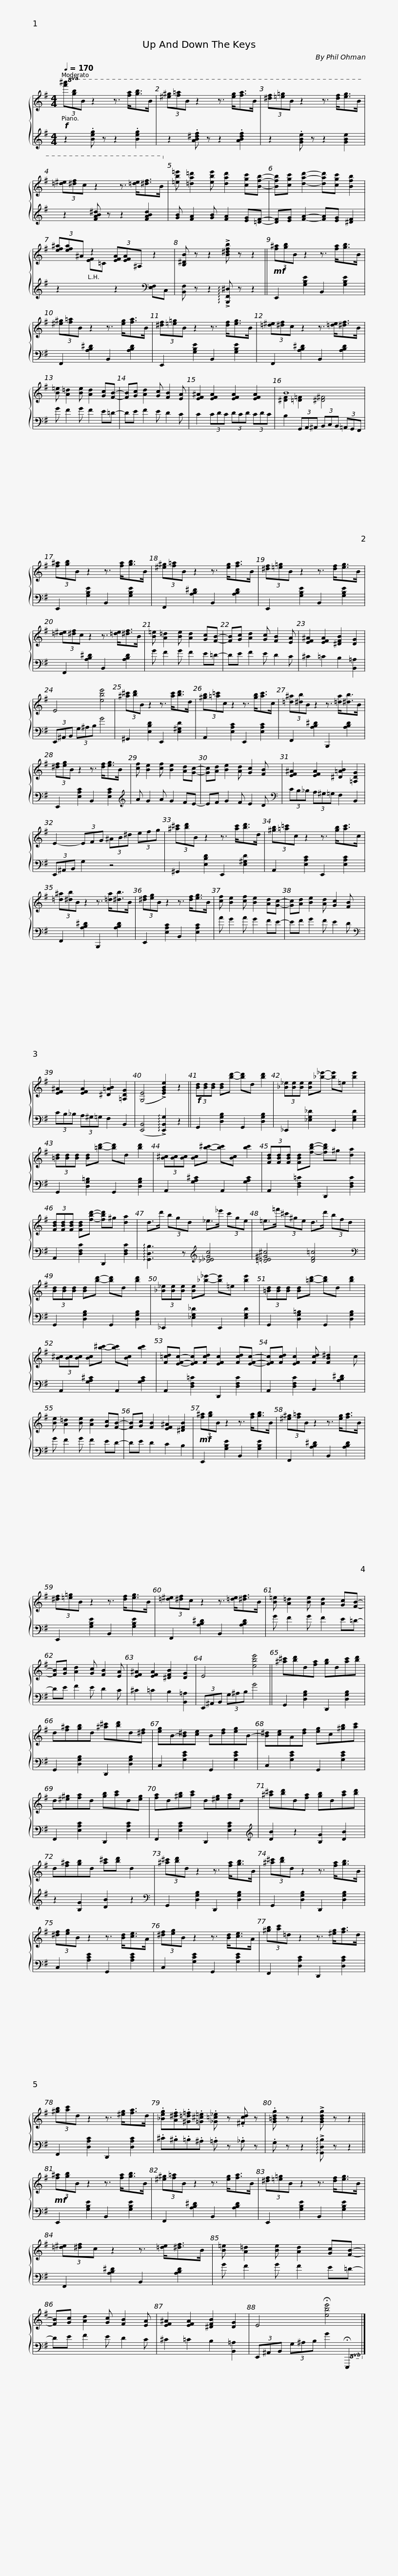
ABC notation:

X:1
%%score { ( 1 3 ) | 2 }
L:1/8
Q:1/4=170
M:4/4
I:linebreak $
K:G
V:1 treble
V:3 treble
V:2 treble
V:1
!f!!8va(! (3[f'^a'][g'b']b z2 z3/2 [f'a']<[g'b']b/ | (3[^e'^g'][f'=a']b z2 z3/2 [e'g']<[f'a']b/ | (3[^d'f'][=e'=g']b z2 z3/2 [d'f']<[e'g']b/ | (3[=d'^e'][^d'f']c' z2 z3/2 [=d'e']<[^d'f']b/!8va)! |$ [=eb=e'] [=da=d']2 [ebe'] [dad']2 [cgc'][Bfb]- | %5
 [Bfb][cgc'] [dad']2- [dad'][cgc'] [Bfb]2 | (3[ef^a][efa]^A z2 (3[EFA][EFA]^A, z2 | [B,^DB] z z2 !>![B^dfb] z z2 ||$!mf! (3[f^a][gb]B z2 z3/2 [fa]<[gb]B/ | (3[^e^g][f=a]B z2 z3/2 [eg]<[fa]B/ | %10
 (3[^df][=e=g]B z2 z3/2 [df]<[eg]B/ | (3[=d^e][^df]c z2 z3/2 [=de]<[^df]B/ |$ [B=e] [A=d]2 [Be] [Ad]2 [Gc][FB]- | [FB][Gc] [Ad]2 [Gc] [FB]2 [EA] | [EF^A]2 [EFA]2 [EFA]2 [EFA]2 | %15
 B8 |$ (3[f^a][gb]B z2 z3/2 [fa]<[gb]B/ | (3[^e^g][f=a]B z2 z3/2 [eg]<[fa]B/ | (3[^df][=e=g]B z2 z3/2 [df]<[eg]B/ | (3[=d^e][^df]c z2 z3/2 [=de]<[^df]B/ |$ %20
 [B=e] [A=d]2 [Be] [Ad]2 [Gc][FB]- | [FB][Gc] [Ad]2 [Gc] [FB]2 [EA] | [EF^A]2 [EFA]2 [^DFB]2 [DG]2 | E4 [ebe']4 |$ (3[^a^c'][bd']B z2 z3/2 [ac']<[bd']d/ | %25
 (3[^gb][=a=c']c z2 z3/2 [gb]<[ac']c/ | (3[=d^a][^db]B z2 z3/2 [=da]<[^db]B/ | (3[^df][eg]B z2 z3/2 [df]<[eg]B/ |$ [cf] [Be]2 [cf] [Be]2 [Ad][Gc]- | [Gc][Ad] [Be]2 [Ad] [Gc]2 [FB] | %30
 [EF^A]2 [EFA]2 [^D=AB]2 [=A,DG]2 | E2- (3EFG (3^AB^d (3efg |$ (3[^a^c'][bd']B z2 z3/2 [ac']<[bd']d/ | (3[^gb][=a=c']c z2 z3/2 [gb]<[ac']c/ | (3[=d^a][^db]B z2 z3/2 [=da]<[^db]B/ | %35
 (3[^df][eg]B z2 z3/2 [df]<[eg]B/ |$ [cf] [Be]2 [cf] [Be]2 [Ad][Gc]- | [Gc][Ad] [Be]2 [Ad] [Gc]2 [FB] | [EF^A]2 [EFA]2 [^D=AB]2 [=A,DG]2 | (([G,E]4 !>![EGBe]2)) z2 ||$ %40
!f! (3[Bd][Bd][Bd] [Bd][bd']- [bd']d [bd']2 | (3[_B_e][Be][Be] [Be][_b_e']- [be']=e [be']2 | (3[=Bd][Bd][Bd] [Bd][=bd']- [bd']d [bd']2 | (3[B^c][Bc][Bc] [Bc][b^c']- [bc'][Bc] [bc']2 |$ (3[FBd][FBd][FBd] [FBd][fbd']- [fbd']^g [da]2 | %45
 (3[FBd][FBd][FBd] [FBd][fbd']- [fbd']^g [da]2 | d>d' (3bgd _e>_e' (3c'ge | =e>=f' (3^c'^ge d>d' (3bfd |$ (3[Bd][Bd][Bd] [Bd][bd']- [bd']d [bd']2 | (3[_B_e][Be][Be] [Be][_b_e']- [be']=e [be']2 | %50
 (3[=Bd][Bd][Bd] [Bd][=bd']- [bd']d [bd']2 | (3[B^c][Bc][Bc] [Bc][b^c']- [bc'][Bc] [bc']2 |$ [F=cd][EFc]- [EFc][Fcd] [EFc]2 [Fcd][EFc]- | [EFc][Fcd] [EFc]2 [Fcd] [FB^d]2 c | [Be] [A=d]2 [Be] [Ad]2 [Gc][FB]- | %55
 [FB][Gc] [FB]2 [EF^A]2 [^DFB]2 |$!mf! (3[f^a][gb]B z2 z3/2 [fa]<[gb]B/ | (3[^e^g][f=a]B z2 z3/2 [eg]<[fa]B/ | (3[^df][=e=g]B z2 z3/2 [df]<[eg]B/ | (3[=d^e][^df]c z2 z3/2 [=de]<[^df]B/ |$ %60
 [B=e] [A=d]2 [Be] [Ad]2 [Gc][FB]- | [FB][Gc] [Ad]2 [Gc] [FB]2 [EA] | [EF^A]2 [EFA]2 [^DFB]2 [DG]2 | E4 [ebe']4 ||$ [^a^c'][bd']d[fa] [gb]d[ac'][bd'] | %65
 d[f^a][gb]d [^a^c'][bd']d[^df] | [eg]B-[B^d][ce] B[df][eg]B- | [B^d][ce]A[df] [eg]c[^gb][ac'] |$ d[^e^g][fa]d [gb][ac']d[eg] | [fa]d[^gb][ac'] d[^eg][fa]d | %70
 [^a^c'][bd']d[fa] [gb]d[ac'][bd'] | d[f^a][gb]d [a^c'][bd'] d2 |$ (3[^a^c'][bd']d z2 z3/2 [fa]<[gb]B/ | (3[^a^c'][bd']d z2 z3/2 [fa]<[gb]B/ | (3[^df][eg]B z2 z3/2 [Bd]<[ce]A/ | %75
 (3[^df][eg]B z2 z3/2 [Bd]<[ce]A/ |$ (3[^gb][ac']=d z2 z3/2 [^eg]<[fa]d/ | (3[^gb][ac']d z2 z3/2 [^eg]<[fa]d/ | .[_Beg].[A^df].[^G=d=f].[=G^c=e] .[_G=c_e] z .[^Fcd] z | .[G=Bdg] z z2 !>![GBdg] z z2 ||$ %80
!mf! (3[f^a][gb]B z2 z3/2 [fa]<[gb]B/ | (3[^e^g][f=a]B z2 z3/2 [eg]<[fa]B/ | (3[^df][=e=g]B z2 z3/2 [df]<[eg]B/ | (3[=d^e][^df]c z2 z3/2 [=de]<[^df]B/ |$ [B=e] [A=d]2 [Be] [Ad]2 [Gc][FB]- | %85
 [FB][Gc] [Ad]2 [Gc] [FB]2 [EA] | [EF^A]2 [EFA]2 [^DFB]2 [DG]2 | E4 !fermata![ebe']4 |] %88
V:2
 z2 .[Beg] z z2 .[Beg]2 | z2 .[AB^df] z z2 .[ABdf]2 | z2 .[GBe] z z2 [GBe]2 | z2 [FAB^d] z z2 [FABd]2 |$ [GB] [FA]2 [GB] [FA]2 [EG][=DF]- | %5
 [DF][EG] [FA]2- [FA][EG] [^DF]2 | z2 x2 z2[K:bass] [E,F,]C, | [B,,F,] z z2 !arpeggio!!>![B,,,F,,^D,] z z2 ||$ E,,2 [G,B,E]2 B,,2 [G,B,E]2 | F,,2 [A,B,^D]2 B,,2 [A,B,D]2 | %10
 E,,2 [G,B,E]2 B,,2 [G,B,E]2 | F,,2 [A,B,^D]2 B,,2 [A,B,D]2 |$ G F2 G F2 E=D- | DE F2 E D2 C | C2 (3CDC (3DCD (3CDC | %15
 B,2 (3G,,A,,^A,, (3B,,C,B,, (3=A,,G,,F,, |$ E,,2 [G,B,E]2 B,,2 [G,B,E]2 | F,,2 [A,B,^D]2 B,,2 [A,B,D]2 | E,,2 [G,B,E]2 B,,2 [G,B,E]2 | F,,2 [A,B,^D]2 B,,2 [A,B,D]2 |$ %20
 G F2 G F2 E=D- | DE F2 E D2 C | ^C2 =C2 B,2 [B,,=A,]2 | (3E,,^A,,B,, (3G,^A,B, G4 |$ ^G,,2 [E,B,D]2 E,,2 [E,^G,D]2 | %25
 A,,2 [E,A,C]2 E,,2 [E,A,C]2 | F,,2 [A,B,^D]2 B,,,2 [A,B,D]2 | E,,2 [E,A,C]2 B,,2 [E,A,C]2 |$[K:treble] A G2 A G2 FE- | EF G2 F E2 D | %30
[K:bass] (3CB,_B, (3A,^G,=G, F,2 B,,2 | (3E,,^A,,B,, G,2 z4 |$ ^G,,2 [E,B,D]2 E,,2 [E,^G,D]2 | A,,2 [E,A,C]2 E,,2 [E,A,C]2 | F,,2 [A,B,^D]2 B,,,2 [A,B,D]2 | %35
 E,,2 [E,A,C]2 B,,2 [E,A,C]2 |$ A G2 A G2 FE- | EF G2 F E2 D |[K:bass] (3CB,_B, (3A,^G,=G, F,2 B,,2 | ([E,,B,,]4 !arpeggio!!>![E,,B,,G,]2) z2 ||$ %40
 G,,2 [D,G,B,]2 G,,2 [D,G,B,]2 | _E,,2 [_E,G,_D]2 E,,2 [E,G,D]2 | G,,2 [D,G,=B,]2 G,,2 [D,G,B,]2 | A,,2 [G,A,^C]2 A,,2 [G,A,C]2 |$ A,,2 [D,F,=C]2 D,,2 [D,F,C]2 | %45
 A,,2 [D,F,C]2 D,,2 [D,F,C]2 | !arpeggio![G,,D,B,]3 z[K:treble] [_D_EGc]4 | [=D=E^G^c]4 [DF=c]4 |$[K:bass] G,,2 [D,G,B,]2 G,,2 [D,G,B,]2 | _E,,2 [_E,G,_D]2 E,,2 [E,G,D]2 | %50
 G,,2 [D,G,=B,]2 G,,2 [D,G,B,]2 | A,,2 [G,A,^C]2 A,,2 [G,A,C]2 |$ A,,2 [D,F,=C]2 D,,2 [D,F,C]2 | A,,2 [D,F,C]2 B,,2 [A,B,^D]2 | G F2 G F2 ED- | %55
 DE D2 C2 B,2 |$ E,,2 [G,B,E]2 B,,2 [G,B,E]2 | F,,2 [A,B,^D]2 B,,2 [A,B,D]2 | E,,2 [G,B,E]2 B,,2 [G,B,E]2 | F,,2 [A,B,^D]2 B,,2 [A,B,D]2 |$ %60
 G F2 G F2 E=D- | DE F2 E D2 C | ^C2 =C2 B,2 [B,,=A,]2 | (3E,,^A,,B,, (3G,^A,B, G4 ||$ G,,2 [D,G,B,]2 D,,2 [D,G,B,]2 | %65
 G,,2 [D,G,B,]2 D,,2 [D,G,B,]2 | C,2 [G,CE]2 G,,2 [G,CE]2 | C,2 [G,CE]2 G,,2 [G,CE]2 |$ F,,2 [E,A,C]2 D,,2 [E,A,C]2 | F,,2 [E,A,C]2 D,,2 [E,A,C]2 | %70
[K:treble] [DB]2 z2 [B,G]2 [DB]2 | z2 [B,G]2 [DB]2 z2 |$[K:bass] G,,2 [D,G,B,]2 D,,2 [D,G,B,]2 | G,,2 [D,G,B,]2 D,,2 [D,G,B,]2 | C,2 [A,CE]2 G,,2 [A,CE]2 | %75
 C,2 [G,CE]2 G,,2 [G,CE]2 |$ F,,2 [D,A,C]2 D,,2 [D,A,C]2 | F,,2 [D,A,C]2 D,,2 [D,A,C]2 | .^C.^B,.=B,.^A, .=A, z ._A, z | .G, z z2 !arpeggio!!>![G,,D,B,] z z2 ||$ %80
 E,,2 [G,B,E]2 B,,2 [G,B,E]2 | F,,2 [A,B,^D]2 B,,2 [A,B,D]2 | E,,2 [G,B,E]2 B,,2 [G,B,E]2 | F,,2 [A,B,^D]2 B,,2 [A,B,D]2 |$ G F2 G F2 E=D- | %85
 DE F2 E D2 C | ^C2 =C2 B,2 [B,,=A,]2 | (3E,,^A,,B,, (3G,^A,B, G2!8vb(! !fermata!E,,,2!8vb)! |] %88
V:3
!8va(! x8 | x8 | x8 | x8!8va)! |$ x8 | %5
 x8 | x2 [EF]!courtesy!=C x4 | x8 ||$ x8 | x8 | %10
 x8 | x8 |$ x8 | x8 | x8 | %15
 [^DF]2 [=D=F]2 [^D^F]4 |$ x8 | x8 | x8 | x8 |$ %20
 x8 | x8 | x8 | x8 |$ x8 | %25
 x8 | x8 | x8 |$ x8 | x8 | %30
 x8 | x8 |$ x8 | x8 | x8 | %35
 x8 |$ x8 | x8 | x8 | x8 ||$ %40
 x8 | x8 | x8 | x8 |$ x8 | %45
 x8 | x8 | x8 |$ x8 | x8 | %50
 x8 | x8 |$ x8 | x8 | x8 | %55
 x8 |$ x8 | x8 | x8 | x8 |$ %60
 x8 | x8 | x8 | x8 ||$ x8 | %65
 x8 | x8 | x8 |$ x8 | x8 | %70
 x8 | x8 |$ x8 | x8 | x8 | %75
 x8 |$ x8 | x8 | x8 | x8 ||$ %80
 x8 | x8 | x8 | x8 |$ x8 | %85
 x8 | x8 | x8 |] %88
